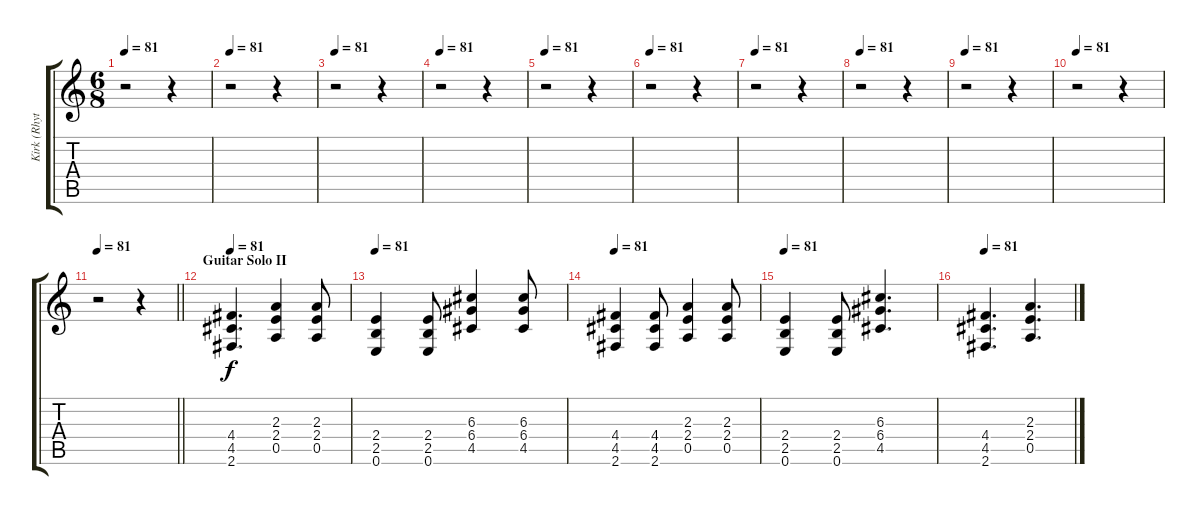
\track ("Kirk (Rhythm Guitar)" "Kirk (Rhyt") {instrument distortionguitar}
\staff {score tabs}
\tuning (E4 B3 G3 D3 A2 E2) {hide}
\ts (6 8)
\tempo 81
\clef g2
\ks c
r.2{dy f} r.4 |
\tempo 81
r.2 r.4 |
\tempo 81
r.2 r.4 |
\tempo 81
r.2 r.4 |
\tempo 81
r.2 r.4 |
\tempo 81
r.2 r.4 |
\tempo 81
r.2 r.4 |
\tempo 81
r.2 r.4 |
\tempo 81
r.2 r.4 |
\tempo 81
r.2 r.4 |
\tempo 81
\barLineRight lightlight
r.2 r.4 |
\section ("" "Guitar Solo II")
\tempo 81
(4.4 4.5 2.6).4{d volume 11} (2.3 2.4 0.5).4 (2.3 2.4 0.5).8 |
\tempo 81
(2.4 2.5 0.6).4 (2.4 2.5 0.6).8 (6.3 6.4 4.5).4 (6.3 6.4 4.5).8 |
\tempo 81
(4.4 4.5 2.6).4 (4.4 4.5 2.6).8 (2.3 2.4 0.5).4 (2.3 2.4 0.5).8 |
\tempo 81
(2.4 2.5 0.6).4 (2.4 2.5 0.6).8 (6.3 6.4 4.5).4{d} |
\tempo 81
(4.4 4.5 2.6).4{d} (2.3 2.4 0.5).4{d}
